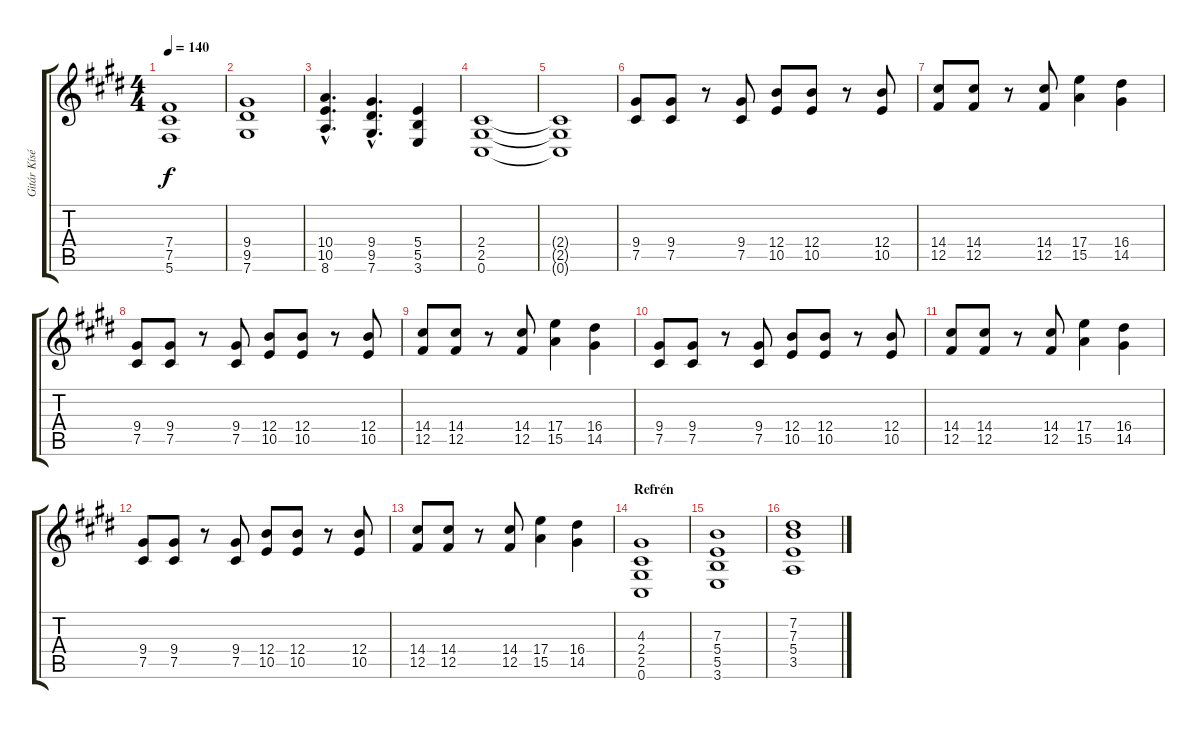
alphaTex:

\track ("Gitár Kíséret 1" "Gitár Kísé") {instrument distortionguitar}
\staff {score tabs}
\tuning (Db4 Ab3 E3 B2 Gb2 Db2) {hide}
\ts (4 4)
\tempo 140
\clef g2
\ks c#minor
(7.4 7.5 5.6).1{dy f} |
(9.4 9.5 7.6).1 |
(10.4{hac} 10.5{hac} 8.6{hac}).4{d} (9.4{hac} 9.5{hac} 7.6{hac}).4{d} (5.4 5.5 3.6).4 |
(2.4 2.5 0.6).1 |
(2.4{t} 2.5{t} 0.6{t}).1 |
(9.4 7.5).8 (9.4 7.5).8 r.8 (9.4 7.5).8 (12.4 10.5).8 (12.4 10.5).8 r.8 (12.4 10.5).8 |
(14.4 12.5).8 (14.4 12.5).8 r.8 (14.4 12.5).8 (17.4 15.5).4 (16.4 14.5).4 |
(9.4 7.5).8 (9.4 7.5).8 r.8 (9.4 7.5).8 (12.4 10.5).8 (12.4 10.5).8 r.8 (12.4 10.5).8 |
(14.4 12.5).8 (14.4 12.5).8 r.8 (14.4 12.5).8 (17.4 15.5).4 (16.4 14.5).4 |
(9.4 7.5).8 (9.4 7.5).8 r.8 (9.4 7.5).8 (12.4 10.5).8 (12.4 10.5).8 r.8 (12.4 10.5).8 |
(14.4 12.5).8 (14.4 12.5).8 r.8 (14.4 12.5).8 (17.4 15.5).4 (16.4 14.5).4 |
(9.4 7.5).8 (9.4 7.5).8 r.8 (9.4 7.5).8 (12.4 10.5).8 (12.4 10.5).8 r.8 (12.4 10.5).8 |
(14.4 12.5).8 (14.4 12.5).8 r.8 (14.4 12.5).8 (17.4 15.5).4 (16.4 14.5).4 |
\section ("" "Refrén")
(4.3 2.4 2.5 0.6).1 |
(7.3 5.4 5.5 3.6).1 |
(7.2 7.3 5.4 3.5).1
